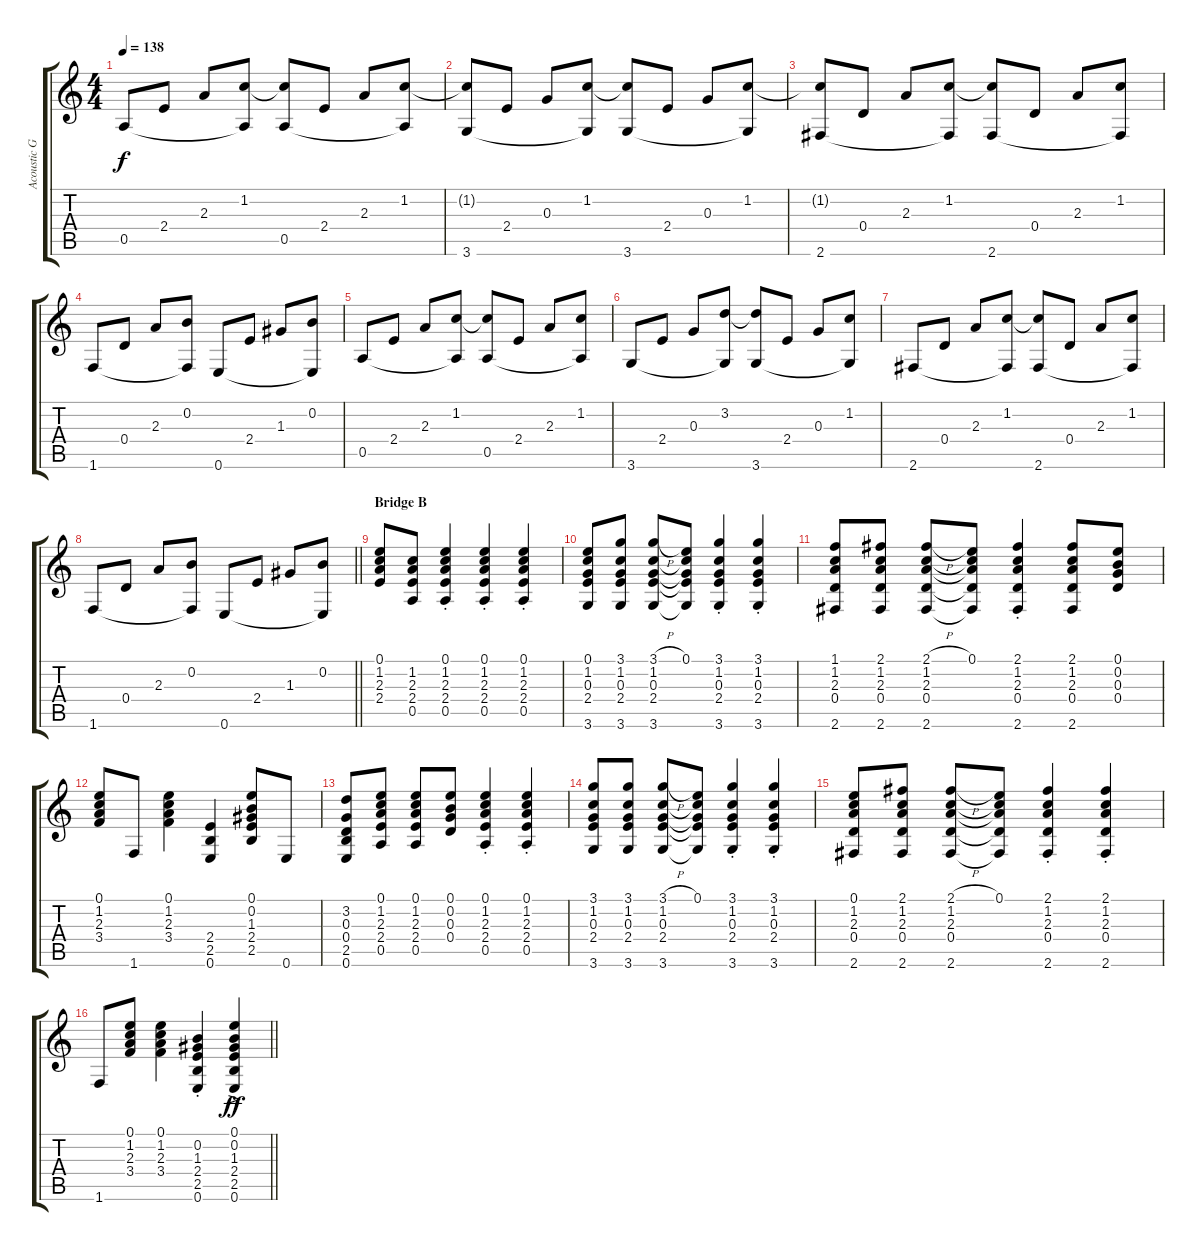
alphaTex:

\track ("Acoustic Guitar 1" "Acoustic G") {instrument acousticguitarsteel}
\staff {score tabs}
\tuning (E4 B3 G3 D3 A2 E2) {hide}
\ts (4 4)
\tempo 138
\clef g2
\ks c
0.5.8{dy f} 2.4.8 2.3.8 (1.2 0.5{t}).8 (1.2{t} 0.5).8 2.4.8 2.3.8 (1.2 0.5{t}).8 |
(1.2{t} 3.6).8 2.4.8 0.3.8 (1.2 3.6{t}).8 (1.2{t} 3.6).8 2.4.8 0.3.8 (1.2 3.6{t}).8 |
(1.2{t} 2.6).8 0.4.8 2.3.8 (1.2 2.6{t}).8 (1.2{t} 2.6).8 0.4.8 2.3.8 (1.2 2.6{t}).8 |
1.6.8 0.4.8 2.3.8 (0.2 1.6{t}).8 0.6.8 2.4.8 1.3.8 (0.2 0.6{t}).8 |
0.5.8 2.4.8 2.3.8 (1.2 0.5{t}).8 (1.2{t} 0.5).8 2.4.8 2.3.8 (1.2 0.5{t}).8 |
3.6.8 2.4.8 0.3.8 (3.2 3.6{t}).8 (3.2{t} 3.6).8 2.4.8 0.3.8 (1.2 3.6{t}).8 |
2.6.8 0.4.8 2.3.8 (1.2 2.6{t}).8 (1.2{t} 2.6).8 0.4.8 2.3.8 (1.2 2.6{t}).8 |
\barLineRight lightlight
1.6.8 0.4.8 2.3.8 (0.2 1.6{t}).8 0.6.8 2.4.8 1.3.8 (0.2 0.6{t}).8 |
\section ("" "Bridge B")
(0.1 1.2 2.3 2.4).8 (1.2 2.3 2.4 0.5).8 (0.1{st} 1.2{st} 2.3{st} 2.4{st} 0.5{st}).4 (0.1{st} 1.2{st} 2.3{st} 2.4{st} 0.5{st}).4 (0.1{st} 1.2{st} 2.3{st} 2.4{st} 0.5{st}).4 |
(0.1 1.2 0.3 2.4 3.6).8 (3.1 1.2 0.3 2.4 3.6).8 (3.1{h} 1.2 0.3 2.4 3.6).8 (0.1 1.2{t} 0.3{t} 2.4{t} 3.6{t}).8 (3.1{st} 1.2{st} 0.3{st} 2.4{st} 3.6{st}).4 (3.1{st} 1.2{st} 0.3{st} 2.4{st} 3.6{st}).4 |
(1.1 1.2 2.3 0.4 2.6).8 (2.1 1.2 2.3 0.4 2.6).8 (2.1{h} 1.2 2.3 0.4 2.6).8 (0.1 1.2{t} 2.3{t} 0.4{t} 2.6{t}).8 (2.1{st} 1.2 2.3 0.4 2.6).4 (2.1 1.2 2.3 0.4 2.6).8 (0.1 0.2 0.3 0.4).8 |
(0.1 1.2 2.3 3.4).8 1.6.8 (0.1 1.2 2.3 3.4).4 (2.4 2.5 0.6).4 (0.1 0.2 1.3 2.4 2.5).8 0.6.8 |
(3.2 0.3 0.4 2.5 0.6).8 (0.1 1.2 2.3 2.4 0.5).8 (0.1 1.2 2.3 2.4 0.5).8 (0.1 0.2 0.3 0.4).8 (0.1{st} 1.2{st} 2.3{st} 2.4{st} 0.5{st}).4 (0.1{st} 1.2{st} 2.3{st} 2.4{st} 0.5{st}).4 |
(3.1 1.2 0.3 2.4 3.6).8 (3.1 1.2 0.3 2.4 3.6).8 (3.1{h} 1.2 0.3 2.4 3.6).8 (0.1 1.2{t} 0.3{t} 2.4{t} 3.6{t}).8 (3.1{st} 1.2{st} 0.3{st} 2.4{st} 3.6{st}).4 (3.1{st} 1.2{st} 0.3{st} 2.4{st} 3.6{st}).4 |
(0.1 1.2 2.3 0.4 2.6).8 (2.1 1.2 2.3 0.4 2.6).8 (2.1{h} 1.2 2.3 0.4 2.6).8 (0.1 1.2{t} 2.3{t} 0.4{t} 2.6{t}).8 (2.1{st} 1.2 2.3 0.4 2.6).4 (2.1{st} 1.2{st} 2.3{st} 0.4{st} 2.6{st}).4 |
\barLineRight lightlight
1.6.8 (0.1 1.2 2.3 3.4).8 (0.1 1.2 2.3 3.4).4 (0.2{st} 1.3{st} 2.4{st} 2.5{st} 0.6{st}).4 (0.1{ac} 0.2{ac} 1.3{ac} 2.4{ac} 2.5{ac} 0.6{ac}).4{dy ff}
